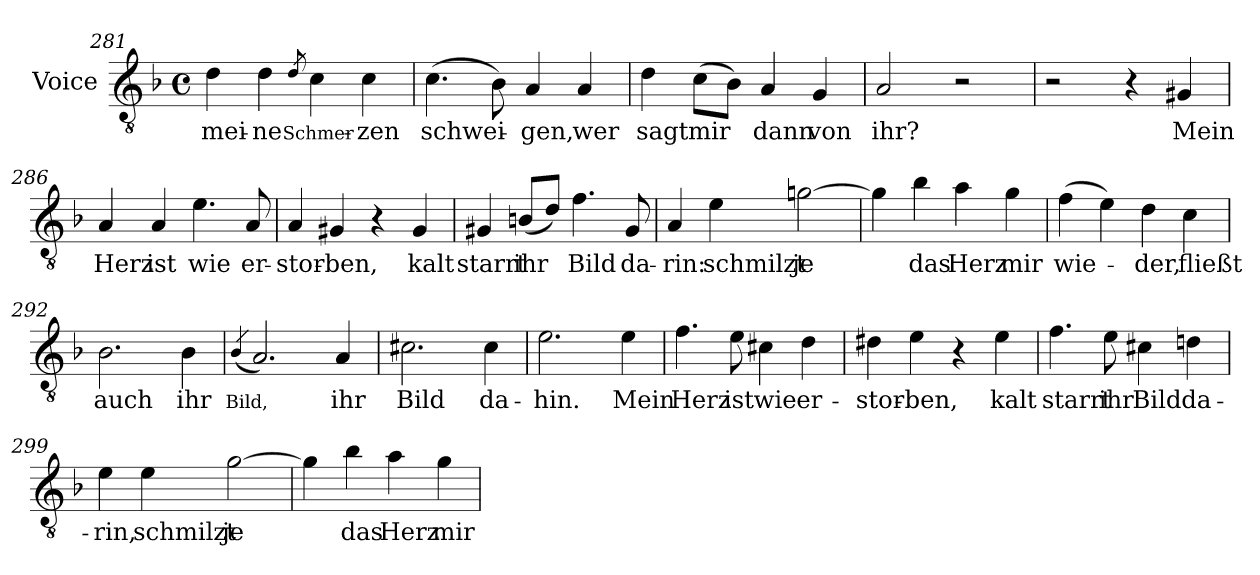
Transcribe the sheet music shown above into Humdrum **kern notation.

**kern	**text
*part1	*part1
*staff1	*staff1
*I"Voice	*
*clefGv2	*
*ITrd7c12	*
*k[b-]	*
*F:	*
*M4/4	*
*met(c)	*
=281	=281
!	!LO:LY:b:color=#000000
4Di\	mei-
!	!LO:LY:b:color=#000000
4Di\	-ne
!	!LO:LY:b:color=#000000
8qDi/	Schmer-
4Ci\	.
!	!LO:LY:b:color=#000000
4Ci\	-zen
=282	=282
!	!LO:LY:b:color=#000000
(4.Ci\	schwei-
8BB-i\)	.
!	!LO:LY:b:color=#000000
4AAi/	-gen,
!	!LO:LY:b:color=#000000
4AAi/	wer
=283	=283
!	!LO:LY:b:color=#000000
4Di\	sagt
!	!LO:LY:b:color=#000000
(8Ci\L	mir
8BB-i\J)	.
!	!LO:LY:b:color=#000000
4AAi/	dann
!	!LO:LY:b:color=#000000
4GGi/	von
=284	=284
!	!LO:LY:b:color=#000000
2AAi/	ihr?
2r	.
=285	=285
2r	.
4r	.
!	!LO:LY:b:color=#000000
4GG#Xi/	Mein
!!LO:LB:g=z
=286	=286
!	!LO:LY:b:color=#000000
4AAi/	Herz
!	!LO:LY:b:color=#000000
4AAi/	ist
!	!LO:LY:b:color=#000000
4.Ei\	wie
!	!LO:LY:b:color=#000000
8AAi/	er-
=287	=287
!	!LO:LY:b:color=#000000
4AAi/	-stor-
!	!LO:LY:b:color=#000000
4GG#Xi/	-ben,
4r	.
!	!LO:LY:b:color=#000000
4GG#i/	kalt
=288	=288
!	!LO:LY:b:color=#000000
4GG#Xi/	starrt
!	!LO:LY:b:color=#000000
(8BBni/L	ihr
8Di/J)	.
!	!LO:LY:b:color=#000000
4.Fi\	Bild
!	!LO:LY:b:color=#000000
8GG#i/	da-
=289	=289
!	!LO:LY:b:color=#000000
4AAi/	-rin:
!	!LO:LY:b:color=#000000
4Ei\	schmilzt
!	!LO:LY:b:color=#000000
[>2Gni\	je
=290	=290
4Gi\]	.
!	!LO:LY:b:color=#000000
4B-i\	das
!	!LO:LY:b:color=#000000
4Ai\	Herz
!	!LO:LY:b:color=#000000
4Gi\	mir
=291	=291
!	!LO:LY:b:color=#000000
(4Fi\	wie-
4Ei\)	.
!	!LO:LY:b:color=#000000
4Di\	-der,
!	!LO:LY:b:color=#000000
4Ci\	fließt
=292	=292
!	!LO:LY:b:color=#000000
2.BB-i\	auch
!	!LO:LY:b:color=#000000
4BB-i\	ihr
!!LO:LB:g=z
=293	=293
!	!LO:LY:b:color=#000000
(4qBB-i/	Bild,
2.AAi/)	.
!	!LO:LY:b:color=#000000
4AAi/	ihr
=294	=294
!	!LO:LY:b:color=#000000
2.C#Xi\	Bild
!	!LO:LY:b:color=#000000
4C#i\	da-
=295	=295
!	!LO:LY:b:color=#000000
2.Ei\	-hin.
!	!LO:LY:b:color=#000000
4Ei\	Mein
=296	=296
!	!LO:LY:b:color=#000000
4.Fi\	Herz
!	!LO:LY:b:color=#000000
8Ei\	ist
!	!LO:LY:b:color=#000000
4C#Xi\	wie
!	!LO:LY:b:color=#000000
4Di\	er-
=297	=297
!	!LO:LY:b:color=#000000
4D#Xi\	-stor-
!	!LO:LY:b:color=#000000
4Ei\	-ben,
4r	.
!	!LO:LY:b:color=#000000
4Ei\	kalt
=298	=298
!	!LO:LY:b:color=#000000
4.Fi\	starrt
!	!LO:LY:b:color=#000000
8Ei\	ihr
!	!LO:LY:b:color=#000000
4C#Xi\	Bild
!	!LO:LY:b:color=#000000
4Dni\	da-
=299	=299
!	!LO:LY:b:color=#000000
4Ei\	-rin,
!	!LO:LY:b:color=#000000
4Ei\	schmilzt
!	!LO:LY:b:color=#000000
[>2Gi\	je
!!LO:LB:g=z
=300	=300
4Gi\]	.
!	!LO:LY:b:color=#000000
4B-i\	das
!	!LO:LY:b:color=#000000
4Ai\	Herz
!	!LO:LY:b:color=#000000
4Gi\	mir
=	=
*-	*-
